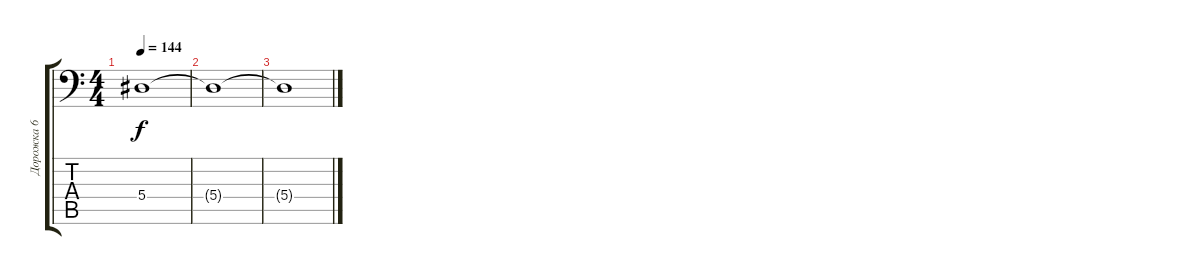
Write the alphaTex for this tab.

\track ("Дорожка 6" "Дорожка 6") {instrument stringensemble1}
\staff {score tabs}
\tuning (C4 G3 Eb3 Bb2 F2 Bb1) {hide}
\ts (4 4)
\tempo 144
\clef f4
\ks c
5.4.1{dy f} |
5.4{t}.1 |
5.4{t}.1
